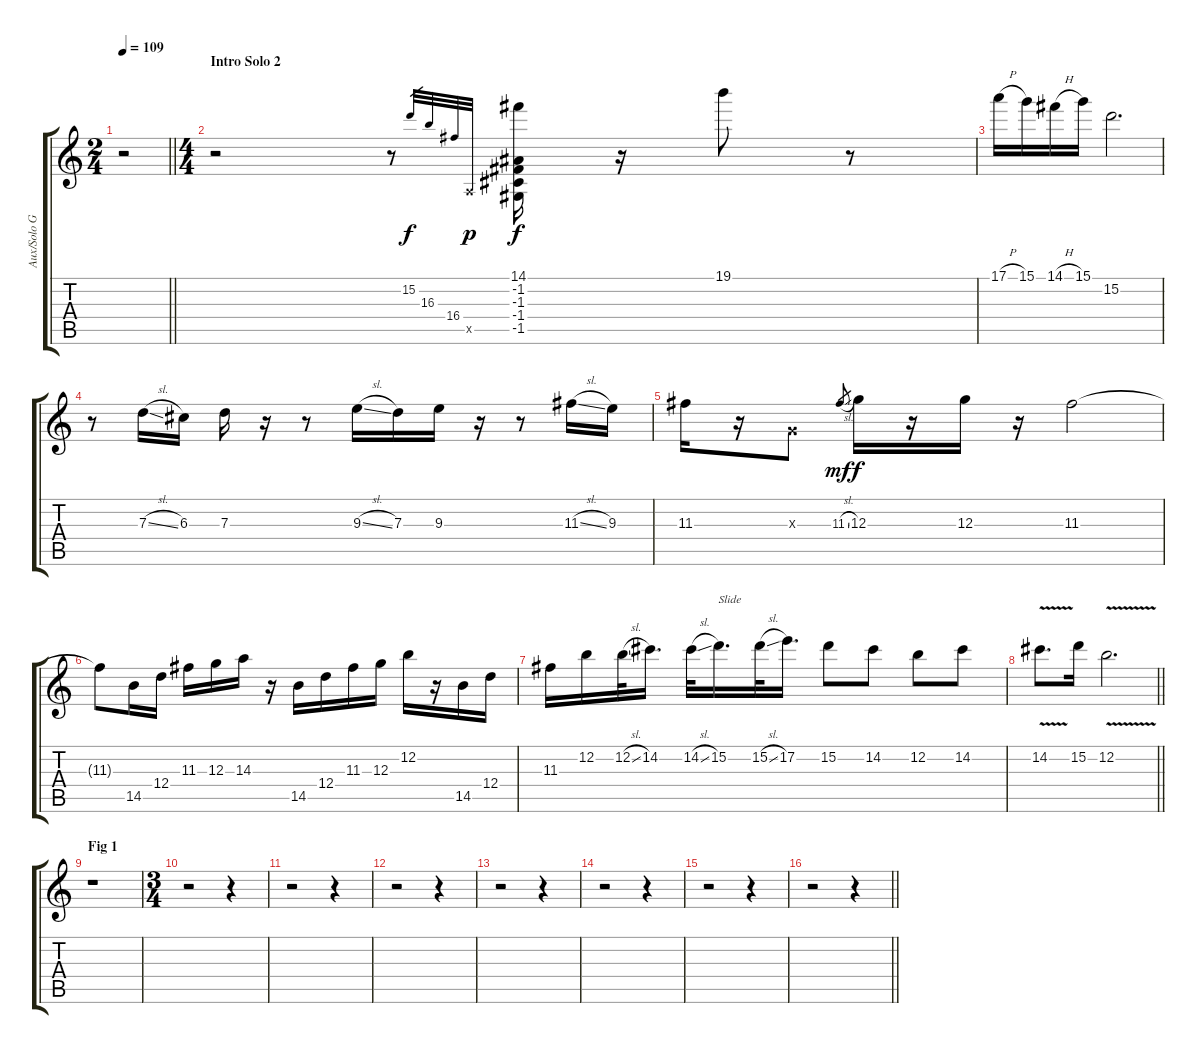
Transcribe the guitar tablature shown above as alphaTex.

\track ("Aux/Solo Gtr1" "Aux/Solo G") {instrument overdrivenguitar}
\staff {score tabs}
\tuning (E4 B3 G3 D3 A2 E2) {hide}
\ts (2 4)
\section ("" "")
\tempo 109
\clef g2
\barLineRight lightlight
\ks c
r.2{dy f} |
\ts (4 4)
\section ("" "Intro Solo 2")
r.2 r.8 15.2.32{gr} 16.3.32{gr} 16.4.32{gr} 0.5{x}.32{gr dy p} (14.1 -1.2 -1.3 -1.4 -1.5).16{dy f} r.16 19.1.8 r.8 |
17.1{h}.16 15.1.16 14.1{h}.16 15.1.16 15.2.2{d} |
r.8 7.3{sl}.16 6.3.16 7.3.16 r.16 r.8 9.3{sl}.16 7.3.16 9.3.16 r.16 r.8 11.3{sl}.16 9.3.16 |
11.3.16 r.16 0.3{x}.8 11.3{sl}.8{gr dy mf} 12.3.16{dy f} r.16 12.3.16 r.16 11.3.2 |
11.3{t}.8 14.5.16 12.4.16 11.3.16 12.3.16 14.3.16 r.16 14.5.16 12.4.16 11.3.16 12.3.16 12.2.16 r.16 14.5.16 12.4.16 |
11.3.16 12.2.16 12.2{sl}.32 14.2.16{d} 14.2{sl}.32 15.2.16{d txt "Slide"} 15.2{sl}.32 17.2.16{d} 15.2.8 14.2.8 12.2.8 14.2.8 |
\barLineRight lightlight
14.2{v}.8{d} 15.2.16 12.2{v}.2{d} |
\section ("" "Fig 1")
r.1 |
\ts (3 4)
r.2 r.4 |
r.2 r.4 |
r.2 r.4 |
r.2 r.4 |
r.2 r.4 |
r.2 r.4 |
\barLineRight lightlight
r.2 r.4
